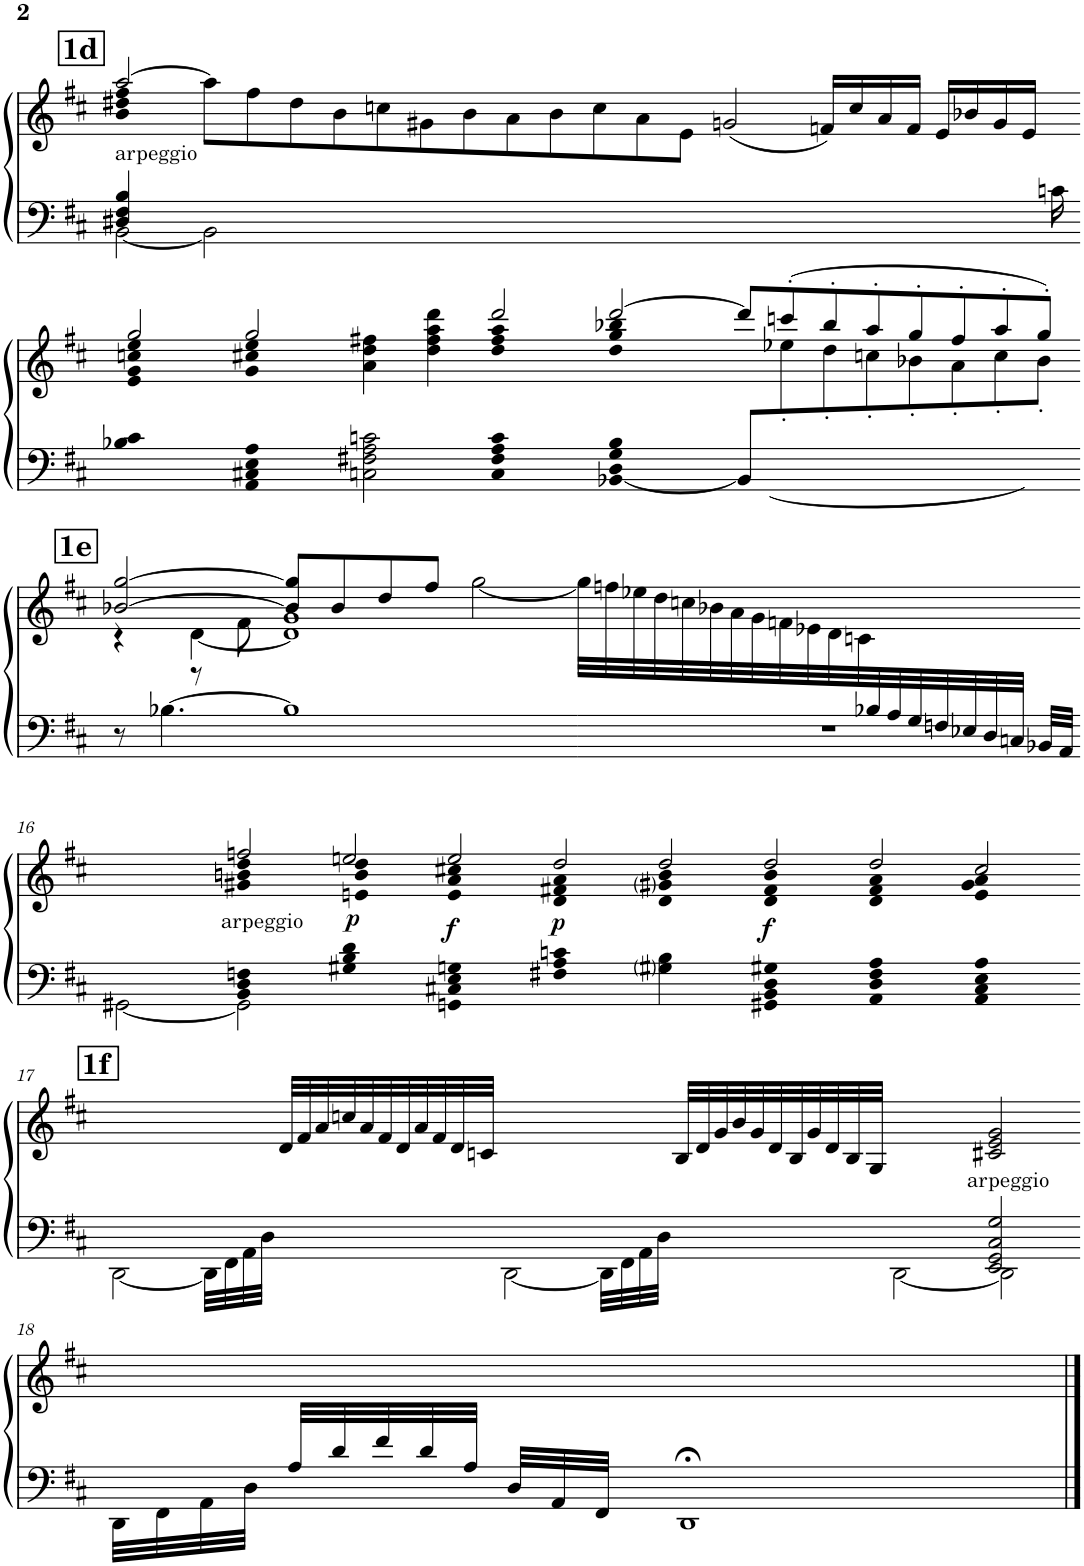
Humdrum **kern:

**kern	**kern	**dynam
*part1	*part1	*part1
*staff2	*staff1	*staff1/2
*I"Фортепиано	*	*
!!LO:PB:g=z
*clefF4	*clefG2	*
*k[f#c#]	*k[f#c#]	*
*M4/4	*M4/4	*
!!LO:REH:place=s1:a:B:cj:fs=14:t=1d
=12	=12	=12
*^	*^	*
*	*^	*	*	*
!	!	!	!LO:TX:b:t=arpeggio	!	!
0.ryy	4D#X/ 4F#/ 4B/	[2BB\	[2aa/	4b 4dd#X 4ff#	.
.	4ryy	.	.	16ryy	.
.	.	.	.	1ryy	.
.	4ryy	2BB\]	8aa\L]	.	.
.	.	.	8ff#\	.	.
.	4ryy	.	8dd#\	.	.
.	.	.	8b\	.	.
.	2ryy	1ryy	8ccn\	.	.
.	.	.	8g#X\	.	.
.	.	.	8b\	.	.
.	.	.	.	1..ryy	.
.	.	.	8a\	.	.
.	2ryy	.	8b\	.	.
.	.	.	8cc\	.	.
.	.	.	8a\	.	.
.	.	.	8e\J	.	.
.	2ryy	1ryy	(<2gn/	.	.
.	2ryy	.	16fn/LL)	.	.
.	.	.	16cc/	.	.
.	.	.	16a/	.	.
.	.	.	16f/JJ	.	.
.	.	.	16e/LL	.	.
.	.	.	16b-X/	.	.
.	.	.	16g/	.	.
.	.	.	16e/JJ	.	.
16cn\	16ryy	16ryy	16ryy	.	.
*v	*v	*v	*	*	*
!!LO:LB:g=z
=13-	=13-	=13-	=13-
*	*	*^	*
4B-X 4c#	2gg/	8e 8g 8ccn 8ee	8ryy	.
*	*	*v	*v	*
.	.	4.ryy	.
4ryy	.	.	.
4AA 4C#X 4E 4A	2gg/	8g 8cc#X 8ee	.
.	.	4.ryy	.
4ryy	.	.	.
2Cn\ 2F#X\ 2A\ 2cn\	8ryy	4a\ 4dd\ 4ff#X\	.
.	8ryy	.	.
.	8ryy	4dd\ 4ff#\ 4aa\ 4ddd\	.
.	8ryy	.	.
4C 4F# 4A 4c	2ddd/	8dd 8ff# 8aa	.
.	.	4.ryy	.
4ryy	.	.	.
[4BB-X 4D 4G 4B-	[2ddd/	4dd 4gg 4bb-X	.
4ryy	.	1ryy	.
8BB-/L]	8ddd/L]	.	.
*	*	*^	*
2..ryy	(>8cccn'>/	.	(<8ee-X'<\	.
.	8bb-'>/	.	8dd'<\	.
.	8aa'>/	.	8ccn'<\	.
.	8gg'>/	.	8b-X'<\	.
.	8ff#'>/	.	8a'<\	.
.	8aa'>/	4ryy	8cc'<\	.
.	8gg'>/J)	.	8b-'<\J)	.
!!LO:LB:g=z	!!	!!
!!LO:REH:place=s1:a:B:cj:fs=14:t=1e	!!	!!
=14-	=14-	=14-	=14-	=14-
8r	[2b-X/ [2gg/	4r	4ryy	.
[4.B-X\	.	.	.	.
.	.	[4d\	8r	.
.	.	.	8f#\	.
2B-_	8b-/] 8gg/]L	2d_	[2g	.
.	8b-/	.	.	.
.	8dd/	.	.	.
.	8ff#/J	.	.	.
2ryy	[2gg\	2ryy	2ryy	.
*	*v	*v	*v	*
=15-	=15-	=15-
*M21/32	*M21/32	*
*^	*	*
2B-]	32%21r	32gg\LLL]	.
.	.	2d]	.
32B-X/	.	.	.
32A/	.	2g]	.
32G/	.	.	.
32Fn/	.	.	.
32E-X/	.	.	.
32D/	2ryy	.	.
32Cn/JJJ	.	.	.
32BB-X/LLL	.	.	.
32AA/JJJ	.	.	.
2ryy	.	.	.
.	.	32ffn\	.
.	.	32ee-X\	.
.	.	32dd\	.
.	.	32ccn\	.
.	16.ryy	32b-X\	.
.	.	32a\	.
.	.	32g\	.
.	8ryy	32fn\	.
16.ryy	.	32e-X\	.
.	.	32d\	.
.	.	32cn\	.
!!LO:LB:g=z
=16-	=16-	=16-	=16-
*M18/4	*	*M18/4	*
*	*	*^	*
2ryy	[2GG#X\	2ryy	2ryy	.
!	!	!LO:TX:b:t=arpeggio	!	!
4BB 4D 4Fn	2GG#\]	2ffn/	4g#X 4bn 4dd	.
4ryy	.	.	4ryy	.
!	!	!	!	!LO:DY:a=2
4G#X 4B 4d	2ryy	2een/	4en 4b 4dd	p
4ryy	.	.	4ryy	.
!	!	!	!	!LO:DY:b
4GGn 4C#X 4E 4Gn	2ryy	2ee/	4e 4a 4cc#X	f
4ryy	.	.	4ryy	.
!	!	!	!	!LO:DY:b
4F#X 4A 4cn	1ryy	2dd/	4d 4f#X 4a	p
4ryy	.	.	4ryy	.
4G#i\ 4B\	.	2dd/	4d 4g#i 4b	.
4ryy	.	.	4ryy	.
!	!	!	!	!LO:DY:b
4GG#X 4BB 4D 4G#X	1.ryy	2dd/	4d 4f# 4b	f
4ryy	.	.	4ryy	.
4AA 4D 4F# 4A	.	2dd/	4d 4f# 4a	.
4ryy	.	.	4ryy	.
4AA 4C# 4E 4A	.	2cc#/	4e 4g# 4a	.
4ryy	.	.	4ryy	.
*	*	*v	*v	*
!!LO:LB:g=z
!!LO:REH:place=s1:a:B:cj:fs=14:t=1f:qo=2.5
=17-	=17-	=17-	=17-
*M12/4	*	*M12/4	*
2ryy	[2DD\	2ryy	.
8ryy	32DD\LLL]	8ryy	.
.	32FF#\	.	.
.	32AA\	.	.
.	32D\JJJ	.	.
1ryy	4ryy	32d/LLL	.
.	.	32f#/	.
.	.	32a/	.
.	.	32ccn/	.
.	.	32a/	.
.	.	32f#/	.
.	.	32d/	.
.	.	32a/	.
.	8ryy	32f#/	.
.	.	32d/	.
.	.	32cn/JJJ	.
.	.	2ryy	.
.	[2DD\	.	.
.	.	8ryy	.
.	32DD\LLL]	.	.
.	32FF#\	.	.
.	32AA\	.	.
.	32D\JJJ	32ryy	.
2ryy	4ryy	32B/LLL	.
.	.	32d/	.
.	.	32g/	.
.	.	32b/	.
.	.	32g/	.
.	.	32d/	.
.	.	32B/	.
.	.	32g/	.
.	8ryy	32d/	.
.	.	32B/	.
.	.	32G/JJJ	.
.	.	2ryy	.
.	[2DD\	.	.
4ryy	.	.	.
8ryy	.	.	.
.	.	32ryy	.
!	!	!LO:TX:b:t=arpeggio	!
2EE/ 2GG/ 2C#/ 2G/	2DD\]	2c#X/ 2e/ 2g/	.
*v	*v	*	*
!!LO:LB:g=z
=18-	=18-	=18-
*M6/4	*M6/4	*
*^	*	*
*	*^	*	*
8ryy	2ryy	32DD\LLL	8ryy	.
.	.	32FF#\	.	.
.	.	32AA\	.	.
.	.	32D\JJJ	.	.
32A/LLL	.	1ryy	4ryy	.
32d/	.	.	.	.
32f#/	.	.	.	.
32d/	.	.	.	.
32A/JJJ	.	.	.	.
32D/LLL	.	.	.	.
32AA/	.	.	.	.
32FF#/JJJ	.	.	.	.
1ryy	.	.	1ryy	.
.	1DD;<	.	.	.
.	.	4.ryy	.	.
8ryy	.	.	8ryy	.
*v	*v	*v	*	*
==	==	==
*-	*-	*-
